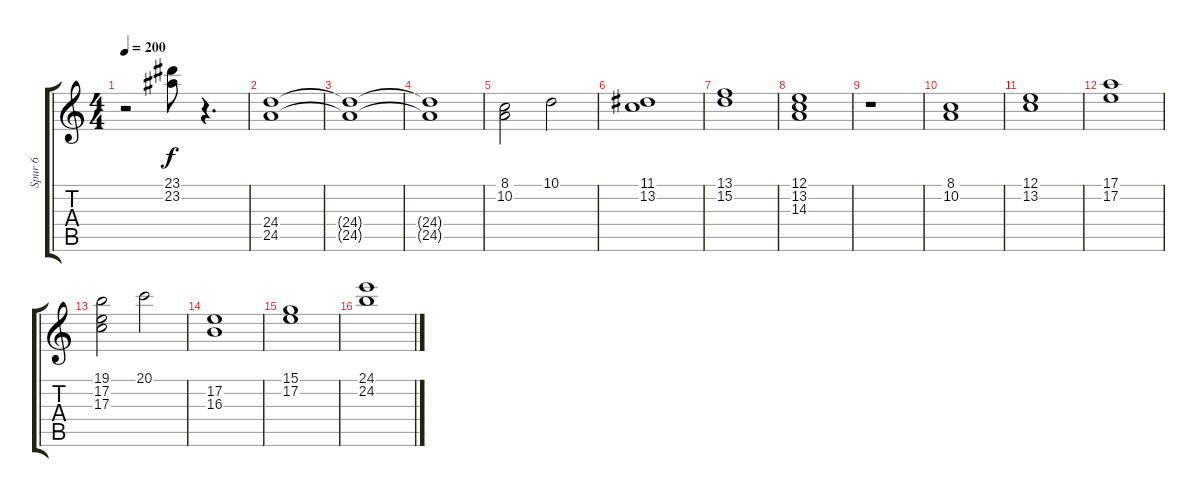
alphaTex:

\track ("Spur 6" "Spur 6") {instrument synthstrings2}
\staff {score tabs}
\tuning (E4 B3 G3 D3 A2 E2) {hide}
\ts (4 4)
\tempo 200
\clef g2
\ks c
r.2{dy f} (23.1 23.2).8 r.4{d} |
(24.4 24.5).1 |
(24.4{t} 24.5{t}).1 |
(24.4{t} 24.5{t}).1 |
(8.1 10.2).2 10.1.2 |
(11.1 13.2).1 |
(13.1 15.2).1 |
(12.1 13.2 14.3).1 |
r.1 |
(8.1 10.2).1 |
(12.1 13.2).1 |
(17.1 17.2).1 |
(19.1 17.2 17.3).2 20.1.2 |
(17.2 16.3).1 |
(15.1 17.2).1 |
(24.1 24.2).1
